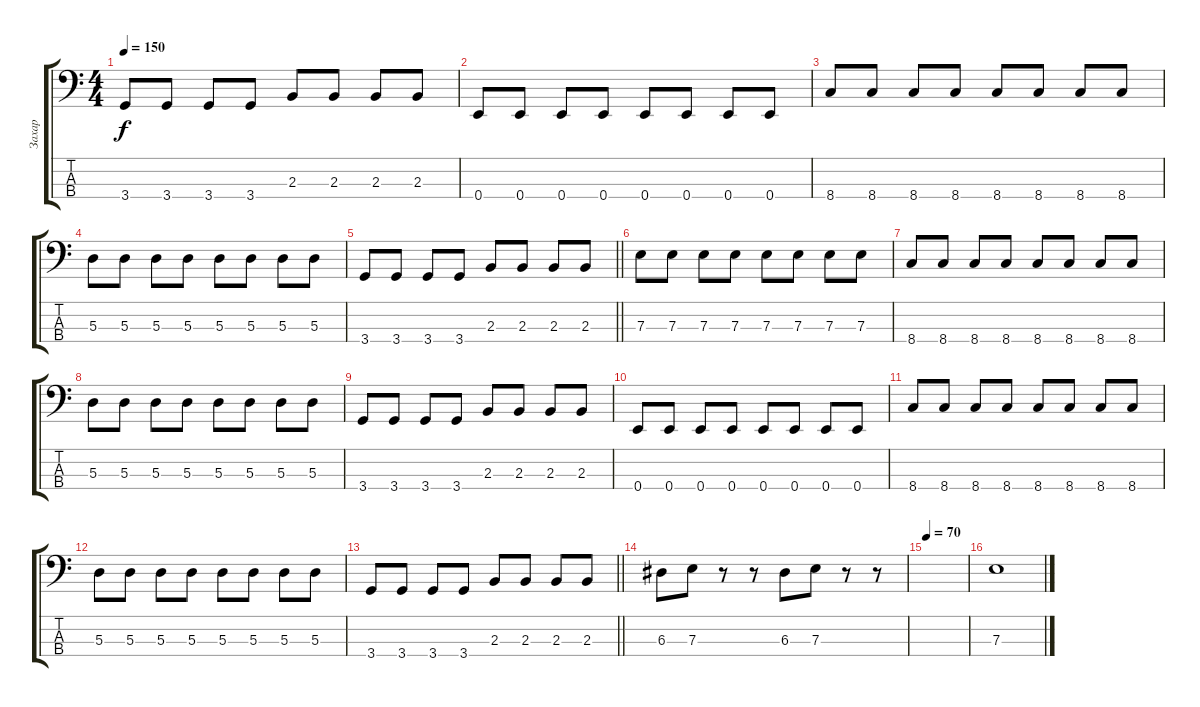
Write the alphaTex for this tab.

\track ("Захар" "Захар") {instrument electricbassfinger bank 104}
\staff {score tabs}
\tuning (G2 D2 A1 E1) {hide}
\ts (4 4)
\tempo 150
\clef f4
\ks c
3.4.8{dy f} 3.4.8 3.4.8 3.4.8 2.3.8 2.3.8 2.3.8 2.3.8 |
0.4.8 0.4.8 0.4.8 0.4.8 0.4.8 0.4.8 0.4.8 0.4.8 |
8.4.8 8.4.8 8.4.8 8.4.8 8.4.8 8.4.8 8.4.8 8.4.8 |
5.3.8 5.3.8 5.3.8 5.3.8 5.3.8 5.3.8 5.3.8 5.3.8 |
\barLineRight lightlight
3.4.8 3.4.8 3.4.8 3.4.8 2.3.8 2.3.8 2.3.8 2.3.8 |
7.3.8 7.3.8 7.3.8 7.3.8 7.3.8 7.3.8 7.3.8 7.3.8 |
8.4.8 8.4.8 8.4.8 8.4.8 8.4.8 8.4.8 8.4.8 8.4.8 |
5.3.8 5.3.8 5.3.8 5.3.8 5.3.8 5.3.8 5.3.8 5.3.8 |
3.4.8 3.4.8 3.4.8 3.4.8 2.3.8 2.3.8 2.3.8 2.3.8 |
0.4.8 0.4.8 0.4.8 0.4.8 0.4.8 0.4.8 0.4.8 0.4.8 |
8.4.8 8.4.8 8.4.8 8.4.8 8.4.8 8.4.8 8.4.8 8.4.8 |
5.3.8 5.3.8 5.3.8 5.3.8 5.3.8 5.3.8 5.3.8 5.3.8 |
\barLineRight lightlight
3.4.8 3.4.8 3.4.8 3.4.8 2.3.8 2.3.8 2.3.8 2.3.8 |
6.3.8 7.3.8 r.8 r.8 6.3.8 7.3.8 r.8 r.8 |
\tempo 70
|
7.3.1
